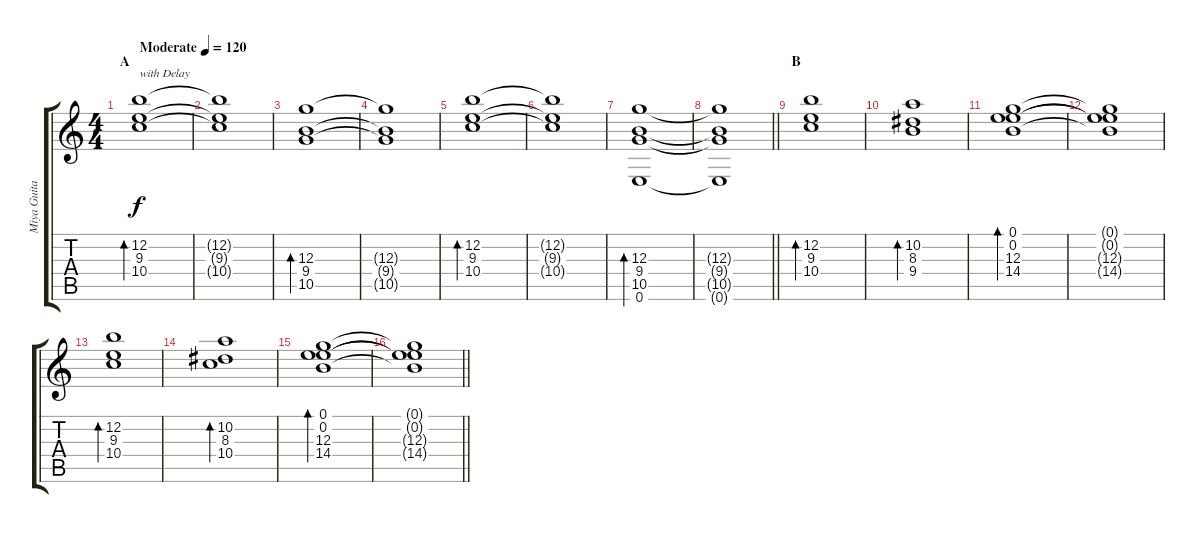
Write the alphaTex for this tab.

\track ("Miya Guitar I" "Miya Guita") {instrument electricguitarclean}
\staff {score tabs}
\tuning (E4 B3 G3 D3 A2 E2) {hide}
\ts (4 4)
\section ("" "A")
\tempo (120 "Moderate")
\clef g2
\ks c
(12.2 9.3 10.4).1{bd 60 txt "with Delay" dy f instrument electricguitarclean} |
(12.2{t} 9.3{t} 10.4{t}).1 |
(12.3 9.4 10.5).1{bd 60} |
(12.3{t} 9.4{t} 10.5{t}).1 |
(12.2 9.3 10.4).1{bd 60} |
(12.2{t} 9.3{t} 10.4{t}).1 |
(12.3 9.4 10.5 0.6).1{bd 60} |
\barLineRight lightlight
(12.3{t} 9.4{t} 10.5{t} 0.6{t}).1 |
\section ("" "B")
(12.2 9.3 10.4).1{bd 60} |
(10.2 8.3 9.4).1{bd 60} |
(0.1 0.2 12.3 14.4).1{bd 60} |
(0.1{t} 0.2{t} 12.3{t} 14.4{t}).1 |
(12.2 9.3 10.4).1{bd 60} |
(10.2 8.3 10.4).1{bd 60} |
(0.1 0.2 12.3 14.4).1{bd 60} |
\barLineRight lightlight
(0.1{t} 0.2{t} 12.3{t} 14.4{t}).1
